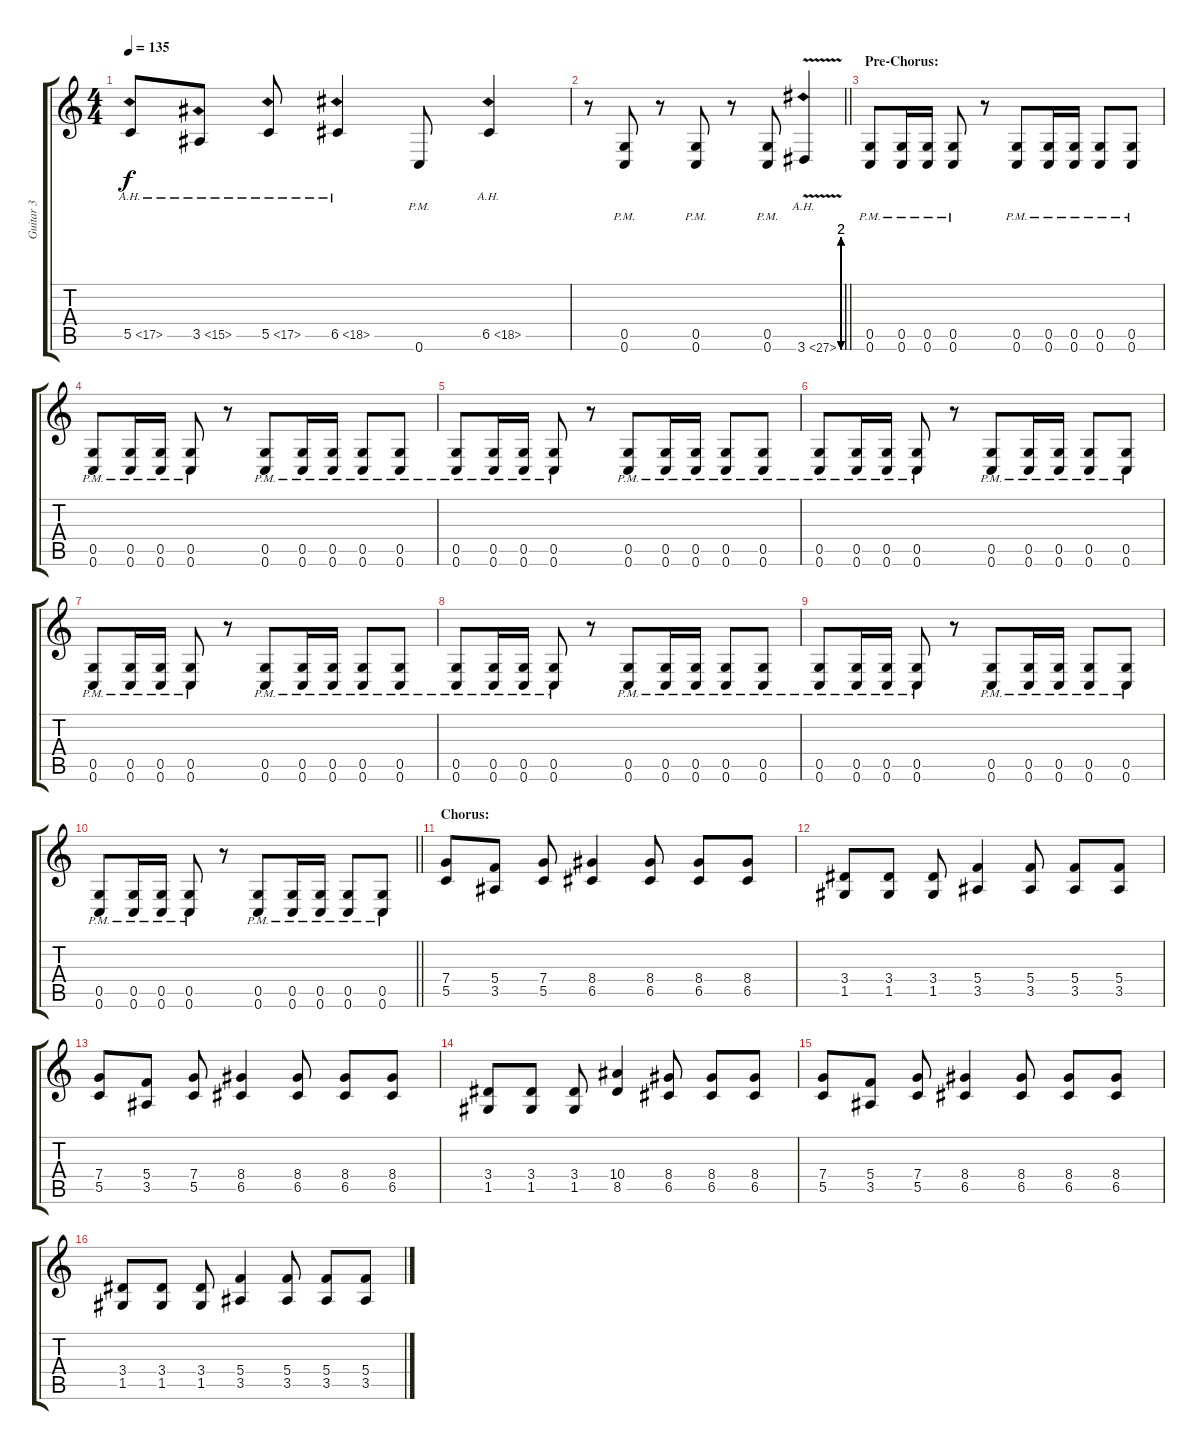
\track ("Guitar 3" "Guitar 3") {instrument distortionguitar}
\staff {score tabs}
\tuning (D4 A3 F3 C3 G2 C2) {hide}
\ts (4 4)
\tempo 135
\clef g2
\ks c
5.5{ah 12}.8{dy f} 3.5{ah 12}.8 5.5{ah 12}.8 6.5{ah 12}.4 0.6{pm}.8 6.5{ah 12}.4 |
\barLineRight lightlight
r.8 (0.5{pm} 0.6{pm}).8 r.8 (0.5{pm} 0.6{pm}).8 r.8 (0.5{pm} 0.6{pm}).8 3.6{be (custom 0 0 15 0 25 8 40 0 45 8 60 0) ah 24 v}.4 |
\section ("" "Pre-Chorus:")
(0.5{pm} 0.6{pm}).8 (0.5{pm} 0.6{pm}).16 (0.5{pm} 0.6{pm}).16 (0.5{pm} 0.6{pm}).8 r.8 (0.5{pm} 0.6{pm}).8 (0.5{pm} 0.6{pm}).16 (0.5{pm} 0.6{pm}).16 (0.5{pm} 0.6{pm}).8 (0.5{pm} 0.6{pm}).8 |
(0.5{pm} 0.6{pm}).8 (0.5{pm} 0.6{pm}).16 (0.5{pm} 0.6{pm}).16 (0.5{pm} 0.6{pm}).8 r.8 (0.5{pm} 0.6{pm}).8 (0.5{pm} 0.6{pm}).16 (0.5{pm} 0.6{pm}).16 (0.5{pm} 0.6{pm}).8 (0.5{pm} 0.6{pm}).8 |
(0.5{pm} 0.6{pm}).8 (0.5{pm} 0.6{pm}).16 (0.5{pm} 0.6{pm}).16 (0.5{pm} 0.6{pm}).8 r.8 (0.5{pm} 0.6{pm}).8 (0.5{pm} 0.6{pm}).16 (0.5{pm} 0.6{pm}).16 (0.5{pm} 0.6{pm}).8 (0.5{pm} 0.6{pm}).8 |
(0.5{pm} 0.6{pm}).8 (0.5{pm} 0.6{pm}).16 (0.5{pm} 0.6{pm}).16 (0.5{pm} 0.6{pm}).8 r.8 (0.5{pm} 0.6{pm}).8 (0.5{pm} 0.6{pm}).16 (0.5{pm} 0.6{pm}).16 (0.5{pm} 0.6{pm}).8 (0.5{pm} 0.6{pm}).8 |
(0.5{pm} 0.6{pm}).8 (0.5{pm} 0.6{pm}).16 (0.5{pm} 0.6{pm}).16 (0.5{pm} 0.6{pm}).8 r.8 (0.5{pm} 0.6{pm}).8 (0.5{pm} 0.6{pm}).16 (0.5{pm} 0.6{pm}).16 (0.5{pm} 0.6{pm}).8 (0.5{pm} 0.6{pm}).8 |
(0.5{pm} 0.6{pm}).8 (0.5{pm} 0.6{pm}).16 (0.5{pm} 0.6{pm}).16 (0.5{pm} 0.6{pm}).8 r.8 (0.5{pm} 0.6{pm}).8 (0.5{pm} 0.6{pm}).16 (0.5{pm} 0.6{pm}).16 (0.5{pm} 0.6{pm}).8 (0.5{pm} 0.6{pm}).8 |
(0.5{pm} 0.6{pm}).8 (0.5{pm} 0.6{pm}).16 (0.5{pm} 0.6{pm}).16 (0.5{pm} 0.6{pm}).8 r.8 (0.5{pm} 0.6{pm}).8 (0.5{pm} 0.6{pm}).16 (0.5{pm} 0.6{pm}).16 (0.5{pm} 0.6{pm}).8 (0.5{pm} 0.6{pm}).8 |
\barLineRight lightlight
(0.5{pm} 0.6{pm}).8 (0.5{pm} 0.6{pm}).16 (0.5{pm} 0.6{pm}).16 (0.5{pm} 0.6{pm}).8 r.8 (0.5{pm} 0.6{pm}).8 (0.5{pm} 0.6{pm}).16 (0.5{pm} 0.6{pm}).16 (0.5{pm} 0.6{pm}).8 (0.5{pm} 0.6{pm}).8 |
\section ("" "Chorus:")
(7.4 5.5).8 (5.4 3.5).8 (7.4 5.5).8 (8.4 6.5).4 (8.4 6.5).8 (8.4 6.5).8 (8.4 6.5).8 |
(3.4 1.5).8 (3.4 1.5).8 (3.4 1.5).8 (5.4 3.5).4 (5.4 3.5).8 (5.4 3.5).8 (5.4 3.5).8 |
(7.4 5.5).8 (5.4 3.5).8 (7.4 5.5).8 (8.4 6.5).4 (8.4 6.5).8 (8.4 6.5).8 (8.4 6.5).8 |
(3.4 1.5).8 (3.4 1.5).8 (3.4 1.5).8 (10.4 8.5).4 (8.4 6.5).8 (8.4 6.5).8 (8.4 6.5).8 |
(7.4 5.5).8 (5.4 3.5).8 (7.4 5.5).8 (8.4 6.5).4 (8.4 6.5).8 (8.4 6.5).8 (8.4 6.5).8 |
(3.4 1.5).8 (3.4 1.5).8 (3.4 1.5).8 (5.4 3.5).4 (5.4 3.5).8 (5.4 3.5).8 (5.4 3.5).8
